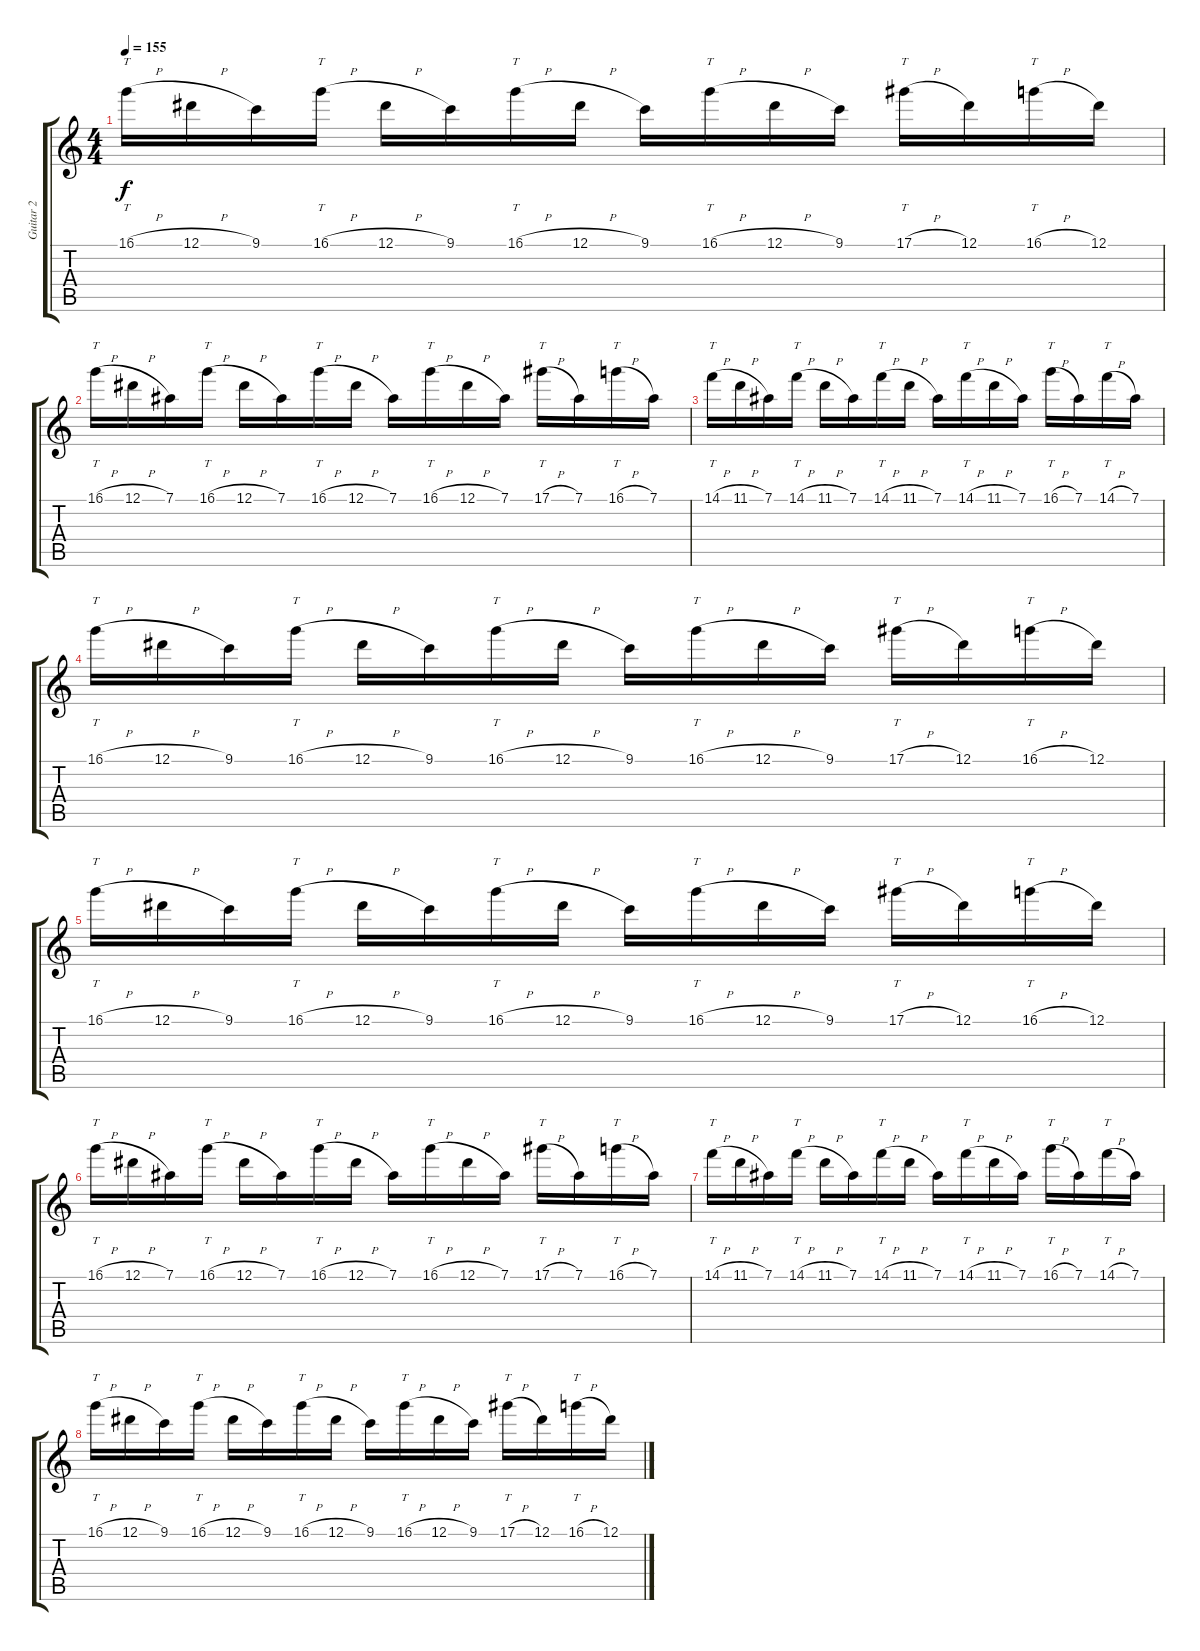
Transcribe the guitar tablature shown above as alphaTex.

\track ("Guitar 2" "Guitar 2") {instrument acousticguitarnylon}
\staff {score tabs}
\tuning (Eb4 Bb3 Gb3 Db3 Ab2 Eb2) {hide}
\ts (4 4)
\tempo 155
\clef g2
\ks c
16.1{h}.16{tt dy f} 12.1{h}.16 9.1.16 16.1{h}.16{tt} 12.1{h}.16 9.1.16 16.1{h}.16{tt} 12.1{h}.16 9.1.16 16.1{h}.16{tt} 12.1{h}.16 9.1.16 17.1{h}.16{tt} 12.1.16 16.1{h}.16{tt} 12.1.16 |
16.1{h}.16{tt} 12.1{h}.16 7.1.16 16.1{h}.16{tt} 12.1{h}.16 7.1.16 16.1{h}.16{tt} 12.1{h}.16 7.1.16 16.1{h}.16{tt} 12.1{h}.16 7.1.16 17.1{h}.16{tt} 7.1.16 16.1{h}.16{tt} 7.1.16 |
14.1{h}.16{tt} 11.1{h}.16 7.1.16 14.1{h}.16{tt} 11.1{h}.16 7.1.16 14.1{h}.16{tt} 11.1{h}.16 7.1.16 14.1{h}.16{tt} 11.1{h}.16 7.1.16 16.1{h}.16{tt} 7.1.16 14.1{h}.16{tt} 7.1.16 |
16.1{h}.16{tt} 12.1{h}.16 9.1.16 16.1{h}.16{tt} 12.1{h}.16 9.1.16 16.1{h}.16{tt} 12.1{h}.16 9.1.16 16.1{h}.16{tt} 12.1{h}.16 9.1.16 17.1{h}.16{tt} 12.1.16 16.1{h}.16{tt} 12.1.16 |
16.1{h}.16{tt} 12.1{h}.16 9.1.16 16.1{h}.16{tt} 12.1{h}.16 9.1.16 16.1{h}.16{tt} 12.1{h}.16 9.1.16 16.1{h}.16{tt} 12.1{h}.16 9.1.16 17.1{h}.16{tt} 12.1.16 16.1{h}.16{tt} 12.1.16 |
16.1{h}.16{tt} 12.1{h}.16 7.1.16 16.1{h}.16{tt} 12.1{h}.16 7.1.16 16.1{h}.16{tt} 12.1{h}.16 7.1.16 16.1{h}.16{tt} 12.1{h}.16 7.1.16 17.1{h}.16{tt} 7.1.16 16.1{h}.16{tt} 7.1.16 |
14.1{h}.16{tt} 11.1{h}.16 7.1.16 14.1{h}.16{tt} 11.1{h}.16 7.1.16 14.1{h}.16{tt} 11.1{h}.16 7.1.16 14.1{h}.16{tt} 11.1{h}.16 7.1.16 16.1{h}.16{tt} 7.1.16 14.1{h}.16{tt} 7.1.16 |
16.1{h}.16{tt} 12.1{h}.16 9.1.16 16.1{h}.16{tt} 12.1{h}.16 9.1.16 16.1{h}.16{tt} 12.1{h}.16 9.1.16 16.1{h}.16{tt} 12.1{h}.16 9.1.16 17.1{h}.16{tt} 12.1.16 16.1{h}.16{tt} 12.1.16
